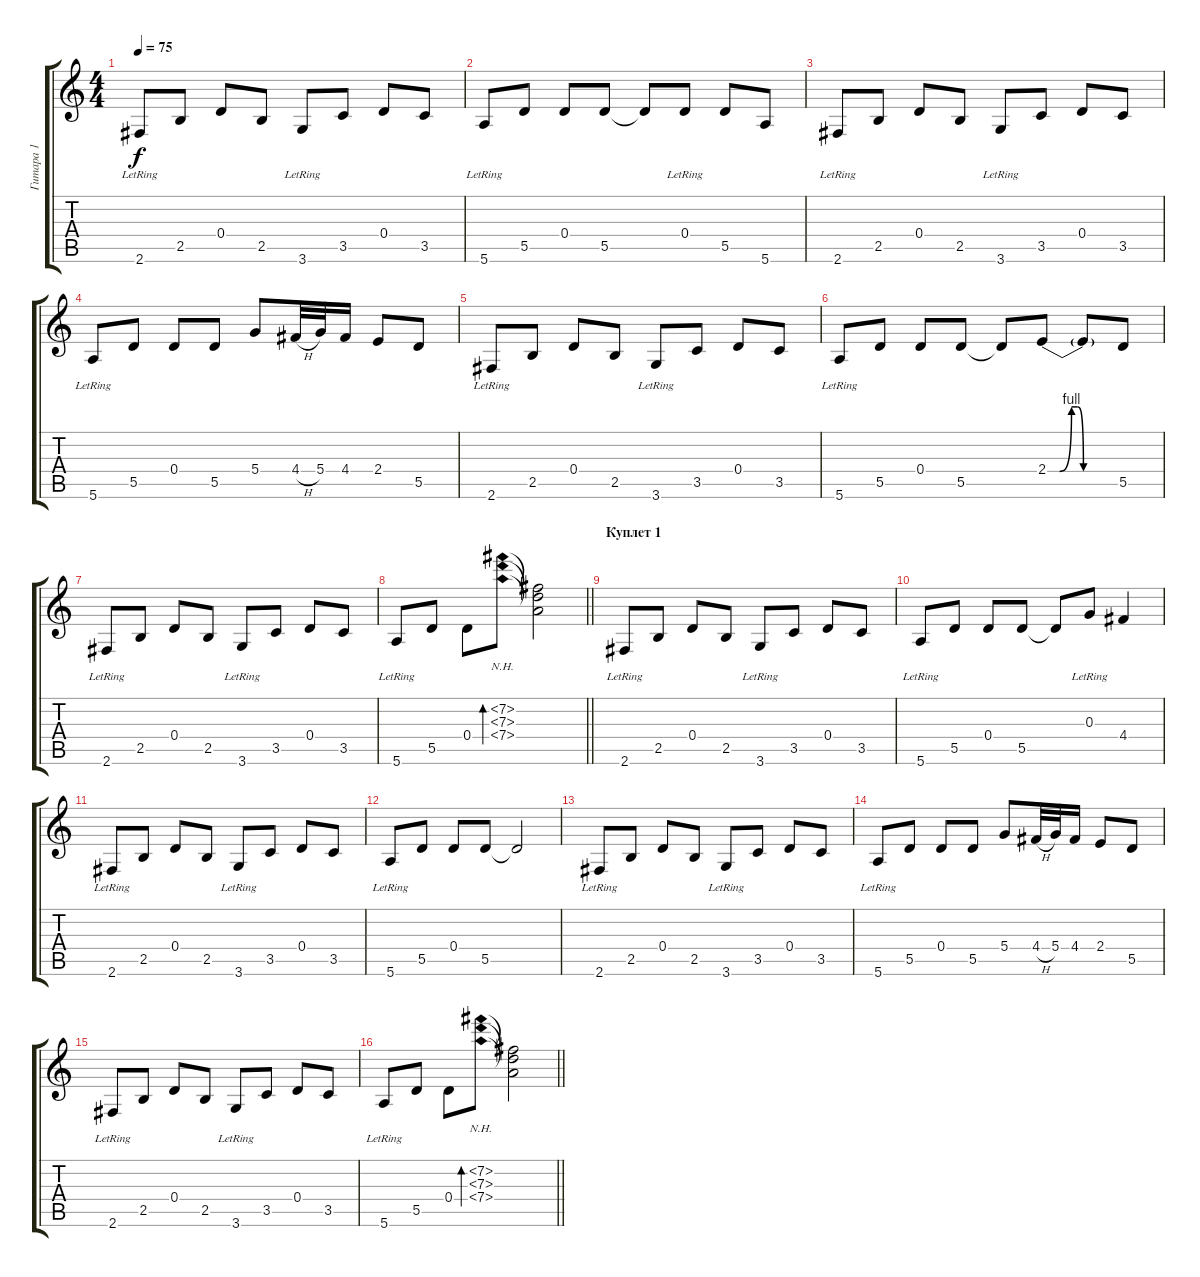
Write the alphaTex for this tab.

\track ("Гитара 1" "Гитара 1") {instrument electricguitarclean}
\staff {score tabs}
\tuning (E4 B3 G3 D3 A2 E2) {hide}
\ts (4 4)
\tempo 75
\clef g2
\ks c
2.6{lr}.8{dy f instrument electricguitarclean} 2.5.8 0.4.8 2.5.8 3.6{lr}.8 3.5.8 0.4.8 3.5.8 |
5.6{lr}.8 5.5.8 0.4.8 5.5.8 5.5{t}.8 0.4{lr}.8 5.5.8 5.6.8 |
2.6{lr}.8 2.5.8 0.4.8 2.5.8 3.6{lr}.8 3.5.8 0.4.8 3.5.8 |
5.6{lr}.8 5.5.8 0.4.8 5.5.8 5.4.8 4.4{h}.32 5.4.32 4.4.16 2.4.8 5.5.8 |
2.6{lr}.8 2.5.8 0.4.8 2.5.8 3.6{lr}.8 3.5.8 0.4.8 3.5.8 |
5.6{lr}.8 5.5.8 0.4.8 5.5.8 5.5{t}.8 2.4{be (custom 0 0 5 0 8 0 10 0 20 4 25 4 30 0 60 0)}.8 2.4{t}.8 5.5.8 |
2.6{lr}.8 2.5.8 0.4.8 2.5.8 3.6{lr}.8 3.5.8 0.4.8 3.5.8 |
\barLineRight lightlight
5.6{lr}.8 5.5.8 0.4.8 (7.2{nh} 7.3{nh} 7.4{nh}).8{bd 60} (7.2{t} 7.3{t} 7.4{t}).2 |
\section ("" "Куплет 1")
2.6{lr}.8 2.5.8 0.4.8 2.5.8 3.6{lr}.8 3.5.8 0.4.8 3.5.8 |
5.6{lr}.8 5.5.8 0.4.8 5.5.8 5.5{t}.8 0.3{lr}.8 4.4.4 |
2.6{lr}.8 2.5.8 0.4.8 2.5.8 3.6{lr}.8 3.5.8 0.4.8 3.5.8 |
5.6{lr}.8 5.5.8 0.4.8 5.5.8 5.5{t}.2 |
2.6{lr}.8 2.5.8 0.4.8 2.5.8 3.6{lr}.8 3.5.8 0.4.8 3.5.8 |
5.6{lr}.8 5.5.8 0.4.8 5.5.8 5.4.8 4.4{h}.32 5.4.32 4.4.16 2.4.8 5.5.8 |
2.6{lr}.8 2.5.8 0.4.8 2.5.8 3.6{lr}.8 3.5.8 0.4.8 3.5.8 |
\barLineRight lightlight
5.6{lr}.8 5.5.8 0.4.8 (7.2{nh} 7.3{nh} 7.4{nh}).8{bd 60} (7.2{t} 7.3{t} 7.4{t}).2
